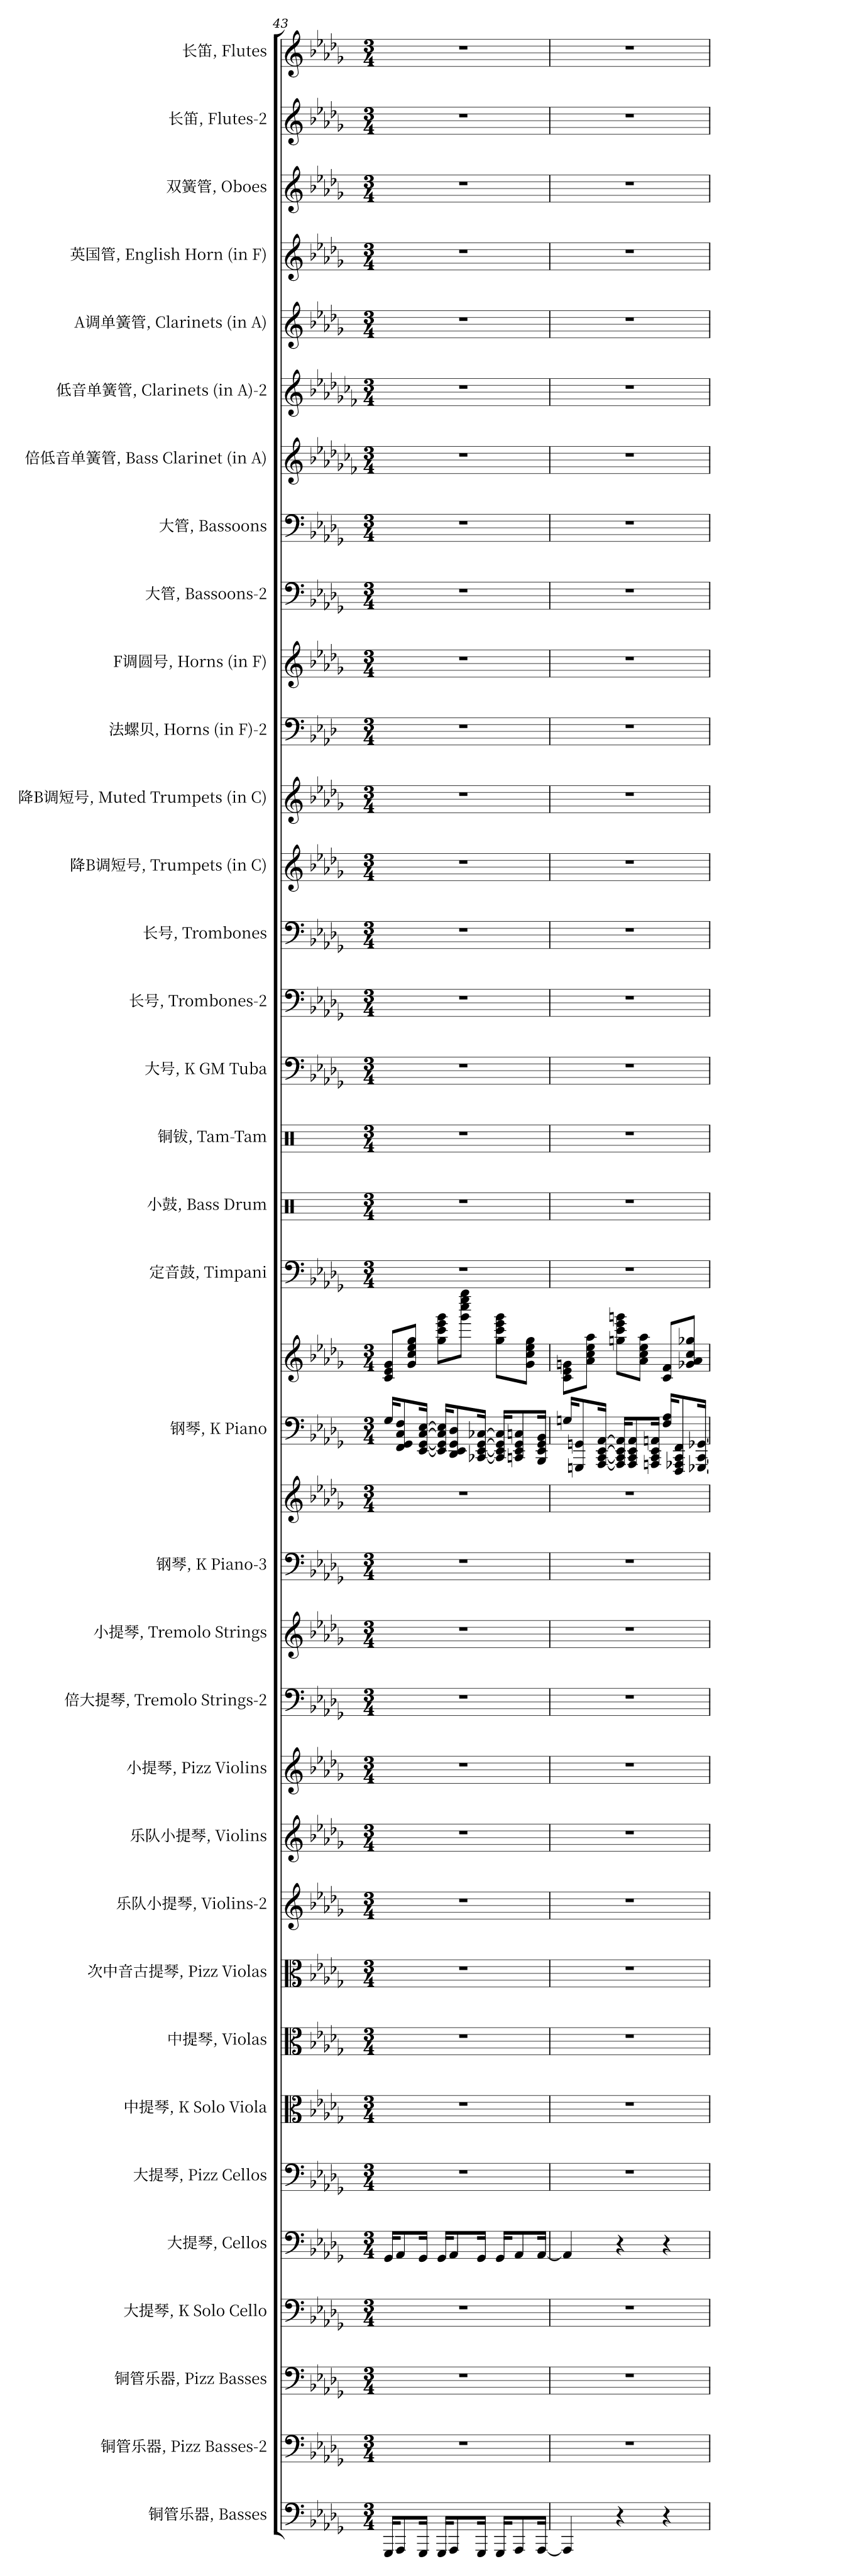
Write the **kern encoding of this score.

**kern	**kern	**kern	**kern	**kern	**kern	**kern	**kern	**kern	**kern	**kern	**kern	**kern	**kern	**kern	**kern	**kern	**kern	**kern	**kern	**kern	**kern	**kern	**kern	**kern	**kern	**kern	**kern	**kern	**kern	**kern	**kern	**kern	**kern	**kern	**kern	**kern
*part35	*part34	*part33	*part32	*part31	*part30	*part29	*part28	*part27	*part26	*part25	*part24	*part23	*part22	*part21	*part21	*part20	*part20	*part19	*part18	*part17	*part16	*part15	*part14	*part13	*part12	*part11	*part10	*part9	*part8	*part7	*part6	*part5	*part4	*part3	*part2	*part1
*staff37	*staff36	*staff35	*staff34	*staff33	*staff32	*staff31	*staff30	*staff29	*staff28	*staff27	*staff26	*staff25	*staff24	*staff23	*staff22	*staff21	*staff20	*staff19	*staff18	*staff17	*staff16	*staff15	*staff14	*staff13	*staff12	*staff11	*staff10	*staff9	*staff8	*staff7	*staff6	*staff5	*staff4	*staff3	*staff2	*staff1
*I"铜管乐器, Basses	*I"铜管乐器, Pizz Basses-2	*I"铜管乐器, Pizz Basses	*I"大提琴, K Solo Cello	*I"大提琴, Cellos	*I"大提琴, Pizz Cellos	*I"中提琴, K Solo Viola	*I"中提琴, Violas	*I"次中音古提琴, Pizz Violas	*I"乐队小提琴, Violins-2	*I"乐队小提琴, Violins	*I"小提琴, Pizz Violins	*I"倍大提琴, Tremolo Strings-2	*I"小提琴, Tremolo Strings	*I"钢琴, K Piano-3	*	*I"钢琴, K Piano	*	*I"定音鼓, Timpani	*I"小鼓, Bass Drum	*I"铜钹, Tam-Tam	*I"大号, K GM Tuba	*I"长号, Trombones-2	*I"长号, Trombones	*I"降B调短号, Trumpets (in C)	*I"降B调短号, Muted Trumpets (in C)	*I"法螺贝, Horns (in F)-2	*I"F调圆号, Horns (in F)	*I"大管, Bassoons-2	*I"大管, Bassoons	*I"倍低音单簧管, Bass Clarinet (in A)	*I"低音单簧管, Clarinets (in A)-2	*I"A调单簧管, Clarinets (in A)	*I"英国管, English Horn (in F)	*I"双簧管, Oboes	*I"长笛, Flutes-2	*I"长笛, Flutes
*	*	*	*	*	*	*I'Vla.	*I'Vla.	*	*I'Vlns.	*I'Vlns.	*I'Vln.	*	*	*I'Pno.	*	*I'Pno.	*	*I'Timp.	*	*	*I'Tba.	*I'Tbn.	*I'Tbn.	*	*	*I'Hor.	*I'F Hn.	*I'Bsn.	*I'Bsn.	*	*	*I'A Cl.	*I'E. Hn.	*I'Ob.	*I'Fl.	*I'Fl.
*clefF4	*clefF4	*clefF4	*clefF4	*clefF4	*clefF4	*clefC3	*clefC3	*clefC3	*clefG2	*clefG2	*clefG2	*clefF4	*clefG2	*clefF4	*clefG2	*clefF4	*clefG2	*clefF4	*clefX	*clefX	*clefF4	*clefF4	*clefF4	*clefG2	*clefG2	*clefF4	*clefG2	*clefF4	*clefF4	*clefG2	*clefG2	*clefG2	*clefG2	*clefG2	*clefG2	*clefG2
*	*	*	*	*	*	*	*	*	*	*	*	*ITrd7c12	*	*	*	*	*	*	*	*	*	*	*	*ITrd1c2	*ITrd1c2	*ITrd4c7	*ITrd4c7	*	*	*ITrd15c26	*ITrd8c14	*ITrd2c3	*ITrd4c7	*	*	*
*k[b-e-a-d-g-]	*k[b-e-a-d-g-]	*k[b-e-a-d-g-]	*k[b-e-a-d-g-]	*k[b-e-a-d-g-]	*k[b-e-a-d-g-]	*k[b-e-a-d-g-]	*k[b-e-a-d-g-]	*k[b-e-a-d-g-]	*k[b-e-a-d-g-]	*k[b-e-a-d-g-]	*k[b-e-a-d-g-]	*k[b-e-a-d-g-]	*k[b-e-a-d-g-]	*k[b-e-a-d-g-]	*k[b-e-a-d-g-]	*k[b-e-a-d-g-]	*k[b-e-a-d-g-]	*k[b-e-a-d-g-]	*k[]	*k[]	*k[b-e-a-d-g-]	*k[b-e-a-d-g-]	*k[b-e-a-d-g-]	*k[b-e-a-d-g-c-f-]	*k[b-e-a-d-g-c-f-]	*k[b-e-a-d-g-]	*k[b-e-a-d-g-c-]	*k[b-e-a-d-g-]	*k[b-e-a-d-g-]	*k[b-e-a-d-g-c-f-]	*k[b-e-a-d-g-c-f-]	*k[b-e-]	*k[b-e-a-d-g-c-]	*k[b-e-a-d-g-]	*k[b-e-a-d-g-]	*k[b-e-a-d-g-]
*M3/4	*M3/4	*M3/4	*M3/4	*M3/4	*M3/4	*M3/4	*M3/4	*M3/4	*M3/4	*M3/4	*M3/4	*M3/4	*M3/4	*M3/4	*M3/4	*M3/4	*M3/4	*M3/4	*M3/4	*M3/4	*M3/4	*M3/4	*M3/4	*M3/4	*M3/4	*M3/4	*M3/4	*M3/4	*M3/4	*M3/4	*M3/4	*M3/4	*M3/4	*M3/4	*M3/4	*M3/4
=43	=43	=43	=43	=43	=43	=43	=43	=43	=43	=43	=43	=43	=43	=43	=43	=43	=43	=43	=43	=43	=43	=43	=43	=43	=43	=43	=43	=43	=43	=43	=43	=43	=43	=43	=43	=43
16GGG-/KL	2.r	2.r	2.r	16GG-/KL	2.r	2.r	2.r	2.r	2.r	2.r	2.r	2.r	2.r	2.r	2.r	16G-/KL	8c/ 8e-/ 8g-/L	2.r	2.r	2.r	2.r	2.r	2.r	2.r	2.r	2.r	2.r	2.r	2.r	2.r	2.r	2.r	2.r	2.r	2.r	2.r
8AAA-/	.	.	.	8AA-/	.	.	.	.	.	.	.	.	.	.	.	8FF/ 8GG-/ 8C/ 8F/	.	.	.	.	.	.	.	.	.	.	.	.	.	.	.	.	.	.	.	.
.	.	.	.	.	.	.	.	.	.	.	.	.	.	.	.	.	8g-/ 8cc/ 8ee-/ 8gg-/J	.	.	.	.	.	.	.	.	.	.	.	.	.	.	.	.	.	.	.
16GGG-/Jk	.	.	.	16GG-/Jk	.	.	.	.	.	.	.	.	.	.	.	[16EE-/ [16GG-/ [16C/ [16E-/Jk	.	.	.	.	.	.	.	.	.	.	.	.	.	.	.	.	.	.	.	.
16GGG-/KL	.	.	.	16GG-/KL	.	.	.	.	.	.	.	.	.	.	.	16EE-/] 16GG-/] 16C/] 16E-/]KL	8gg-\ 8ccc\ 8eee-\ 8ggg-\L	.	.	.	.	.	.	.	.	.	.	.	.	.	.	.	.	.	.	.
8AAA-/	.	.	.	8AA-/	.	.	.	.	.	.	.	.	.	.	.	8DD-/ 8EE-/ 8GG-/ 8D-/	.	.	.	.	.	.	.	.	.	.	.	.	.	.	.	.	.	.	.	.
.	.	.	.	.	.	.	.	.	.	.	.	.	.	.	.	.	8ggg-\ 8cccc\ 8eeee-\ 8gggg-\J	.	.	.	.	.	.	.	.	.	.	.	.	.	.	.	.	.	.	.
16GGG-/Jk	.	.	.	16GG-/Jk	.	.	.	.	.	.	.	.	.	.	.	[16CC-X/ [16EE-/ [16GG-/ [16C-X/Jk	.	.	.	.	.	.	.	.	.	.	.	.	.	.	.	.	.	.	.	.
16GGG-/KL	.	.	.	16GG-/KL	.	.	.	.	.	.	.	.	.	.	.	16CC-/] 16EE-/] 16GG-/] 16C-/]KL	8gg-\ 8ccc\ 8eee-\ 8ggg-\L	.	.	.	.	.	.	.	.	.	.	.	.	.	.	.	.	.	.	.
8AAA-/	.	.	.	8AA-/	.	.	.	.	.	.	.	.	.	.	.	8CCn/ 8EE-/ 8GG-/ 8Cn/	.	.	.	.	.	.	.	.	.	.	.	.	.	.	.	.	.	.	.	.
.	.	.	.	.	.	.	.	.	.	.	.	.	.	.	.	.	8g-\ 8cc\ 8ee-\ 8gg-\J	.	.	.	.	.	.	.	.	.	.	.	.	.	.	.	.	.	.	.
[16AAA-/Jk	.	.	.	[16AA-/Jk	.	.	.	.	.	.	.	.	.	.	.	16BBB-/ 16EE-/ 16GG-/ 16BB-/Jk	.	.	.	.	.	.	.	.	.	.	.	.	.	.	.	.	.	.	.	.
!!LO:PB:g=z
=44	=44	=44	=44	=44	=44	=44	=44	=44	=44	=44	=44	=44	=44	=44	=44	=44	=44	=44	=44	=44	=44	=44	=44	=44	=44	=44	=44	=44	=44	=44	=44	=44	=44	=44	=44	=44
*	*	*	*	*	*	*	*	*	*	*	*	*	*	*	*	*	*	*	*	*	*	*	*	*	*	*	*	*	*	*	*	*	*	*	*	*MM55
4AAA-/]	2.r	2.r	2.r	4AA-/]	2.r	2.r	2.r	2.r	2.r	2.r	2.r	2.r	2.r	2.r	2.r	16Gn/KL	8c\ 8e-\ 8gn\L	2.r	2.r	2.r	2.r	2.r	2.r	2.r	2.r	2.r	2.r	2.r	2.r	2.r	2.r	2.r	2.r	2.r	2.r	2.r
.	.	.	.	.	.	.	.	.	.	.	.	.	.	.	.	8GGGn/ 8GGn/	.	.	.	.	.	.	.	.	.	.	.	.	.	.	.	.	.	.	.	.
.	.	.	.	.	.	.	.	.	.	.	.	.	.	.	.	.	8a-\ 8cc\ 8ee-\ 8aa-\J	.	.	.	.	.	.	.	.	.	.	.	.	.	.	.	.	.	.	.
.	.	.	.	.	.	.	.	.	.	.	.	.	.	.	.	[16AAA-/ [16CC/ [16EE-/ [16AA-/Jk	.	.	.	.	.	.	.	.	.	.	.	.	.	.	.	.	.	.	.	.
4r	.	.	.	4r	.	.	.	.	.	.	.	.	.	.	.	16AAA-/] 16CC/] 16EE-/] 16AA-/]KL	8ggn\ 8ccc\ 8eee-\ 8gggn\L	.	.	.	.	.	.	.	.	.	.	.	.	.	.	.	.	.	.	.
.	.	.	.	.	.	.	.	.	.	.	.	.	.	.	.	8AAA-/ 8CC/ 8EE-/ 8AA-/	.	.	.	.	.	.	.	.	.	.	.	.	.	.	.	.	.	.	.	.
.	.	.	.	.	.	.	.	.	.	.	.	.	.	.	.	.	8a-\ 8cc\ 8ee-\ 8aa-\J	.	.	.	.	.	.	.	.	.	.	.	.	.	.	.	.	.	.	.
.	.	.	.	.	.	.	.	.	.	.	.	.	.	.	.	16AAAn/ 16CC/ 16EE-/ 16AAn/Jk	.	.	.	.	.	.	.	.	.	.	.	.	.	.	.	.	.	.	.	.
4r	.	.	.	4r	.	.	.	.	.	.	.	.	.	.	.	16F/ 16A-/KL	8c/ 8f/L	.	.	.	.	.	.	.	.	.	.	.	.	.	.	.	.	.	.	.
.	.	.	.	.	.	.	.	.	.	.	.	.	.	.	.	8FFF/ 8AAA-X/ 8CC/ 8FF/	.	.	.	.	.	.	.	.	.	.	.	.	.	.	.	.	.	.	.	.
.	.	.	.	.	.	.	.	.	.	.	.	.	.	.	.	.	8g-X/ 8a-/ 8cc/ 8gg-X/J	.	.	.	.	.	.	.	.	.	.	.	.	.	.	.	.	.	.	.
.	.	.	.	.	.	.	.	.	.	.	.	.	.	.	.	[16GGG-X/ [16CC/ [16GG-X/Jk	.	.	.	.	.	.	.	.	.	.	.	.	.	.	.	.	.	.	.	.
=	=	=	=	=	=	=	=	=	=	=	=	=	=	=	=	=	=	=	=	=	=	=	=	=	=	=	=	=	=	=	=	=	=	=	=	=
*-	*-	*-	*-	*-	*-	*-	*-	*-	*-	*-	*-	*-	*-	*-	*-	*-	*-	*-	*-	*-	*-	*-	*-	*-	*-	*-	*-	*-	*-	*-	*-	*-	*-	*-	*-	*-
